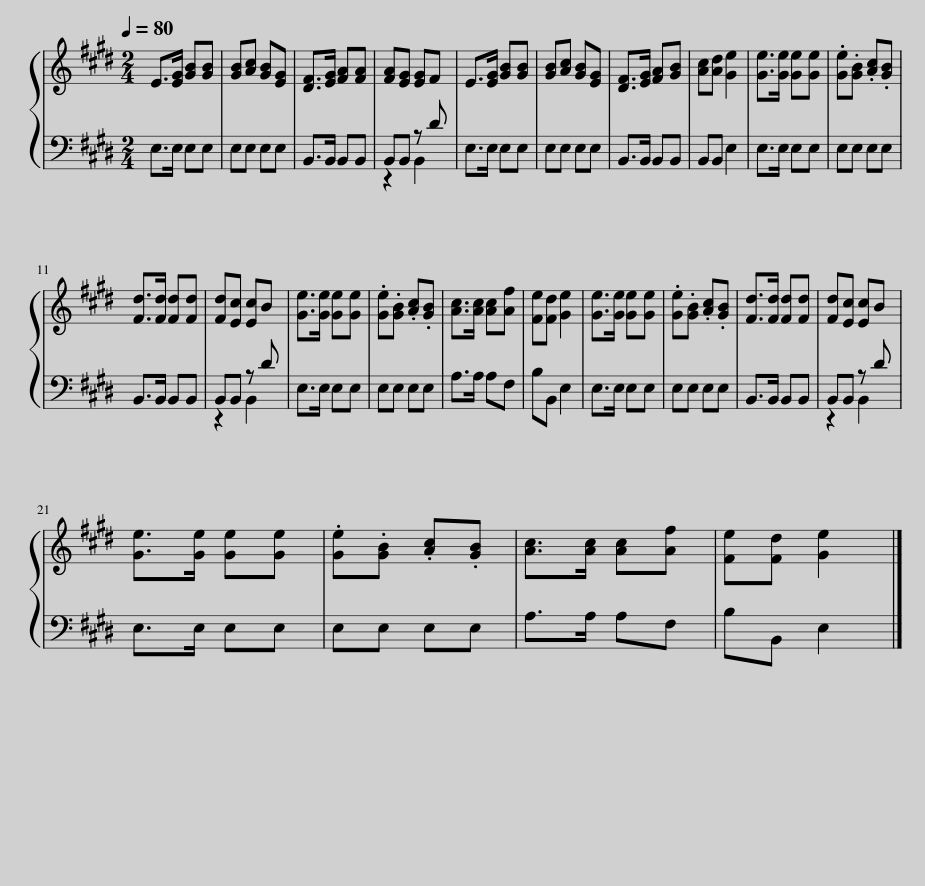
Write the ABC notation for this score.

X:1
%%score { 1 | ( 2 3 ) }
L:1/8
Q:1/4=80
M:2/4
I:linebreak $
K:E
V:1 treble
V:2 bass
V:3 bass
V:1
 E>[EG] [GB][GB] | [GB][Ac] [GB][EG] | [DF]>[EG] [FA][FA] | [FA][EG] [EG]F | E>[EG] [GB][GB] | %5
 [GB][Ac] [GB][EG] | [DF]>[EG] [FA][GB] | [Ac][Ad] [Ge]2 | [Ge]>[Ge] [Ge][Ge] | .[Ge].[GB] .[Ac].[GB] |$ %10
 [Fd]>[Fd] [Fd][Fd] | [Fd][Ec] [Ec]B | [Ge]>[Ge] [Ge][Ge] | .[Ge].[GB] .[Ac].[GB] | [Ac]>[Ac] [Ac][Af] | %15
 [Fe][Fd] [Ge]2 | [Ge]>[Ge] [Ge][Ge] | .[Ge].[GB] .[Ac].[GB] | [Fd]>[Fd] [Fd][Fd] | [Fd][Ec] [Ec]B |$ %20
 [Ge]>[Ge] [Ge][Ge] | .[Ge].[GB] .[Ac].[GB] | [Ac]>[Ac] [Ac][Af] | [Fe][Fd] [Ge]2 |] %24
V:2
 E,>E, E,E, | E,E, E,E, | B,,>B,, B,,B,, | B,,B,, z D | E,>E, E,E, | %5
 E,E, E,E, | B,,>B,, B,,B,, | B,,B,, E,2 | E,>E, E,E, | E,E, E,E, |$ %10
 B,,>B,, B,,B,, | B,,B,, z D | E,>E, E,E, | E,E, E,E, | A,>A, A,F, | %15
 B,B,, E,2 | E,>E, E,E, | E,E, E,E, | B,,>B,, B,,B,, | B,,B,, z D |$ %20
 E,>E, E,E, | E,E, E,E, | A,>A, A,F, | B,B,, E,2 |] %24
V:3
 x4 | x4 | x4 | z2 B,,2 | x4 | %5
 x4 | x4 | x4 | x4 | x4 |$ %10
 x4 | z2 B,,2 | x4 | x4 | x4 | %15
 x4 | x4 | x4 | x4 | z2 B,,2 |$ %20
 x4 | x4 | x4 | x4 |] %24
